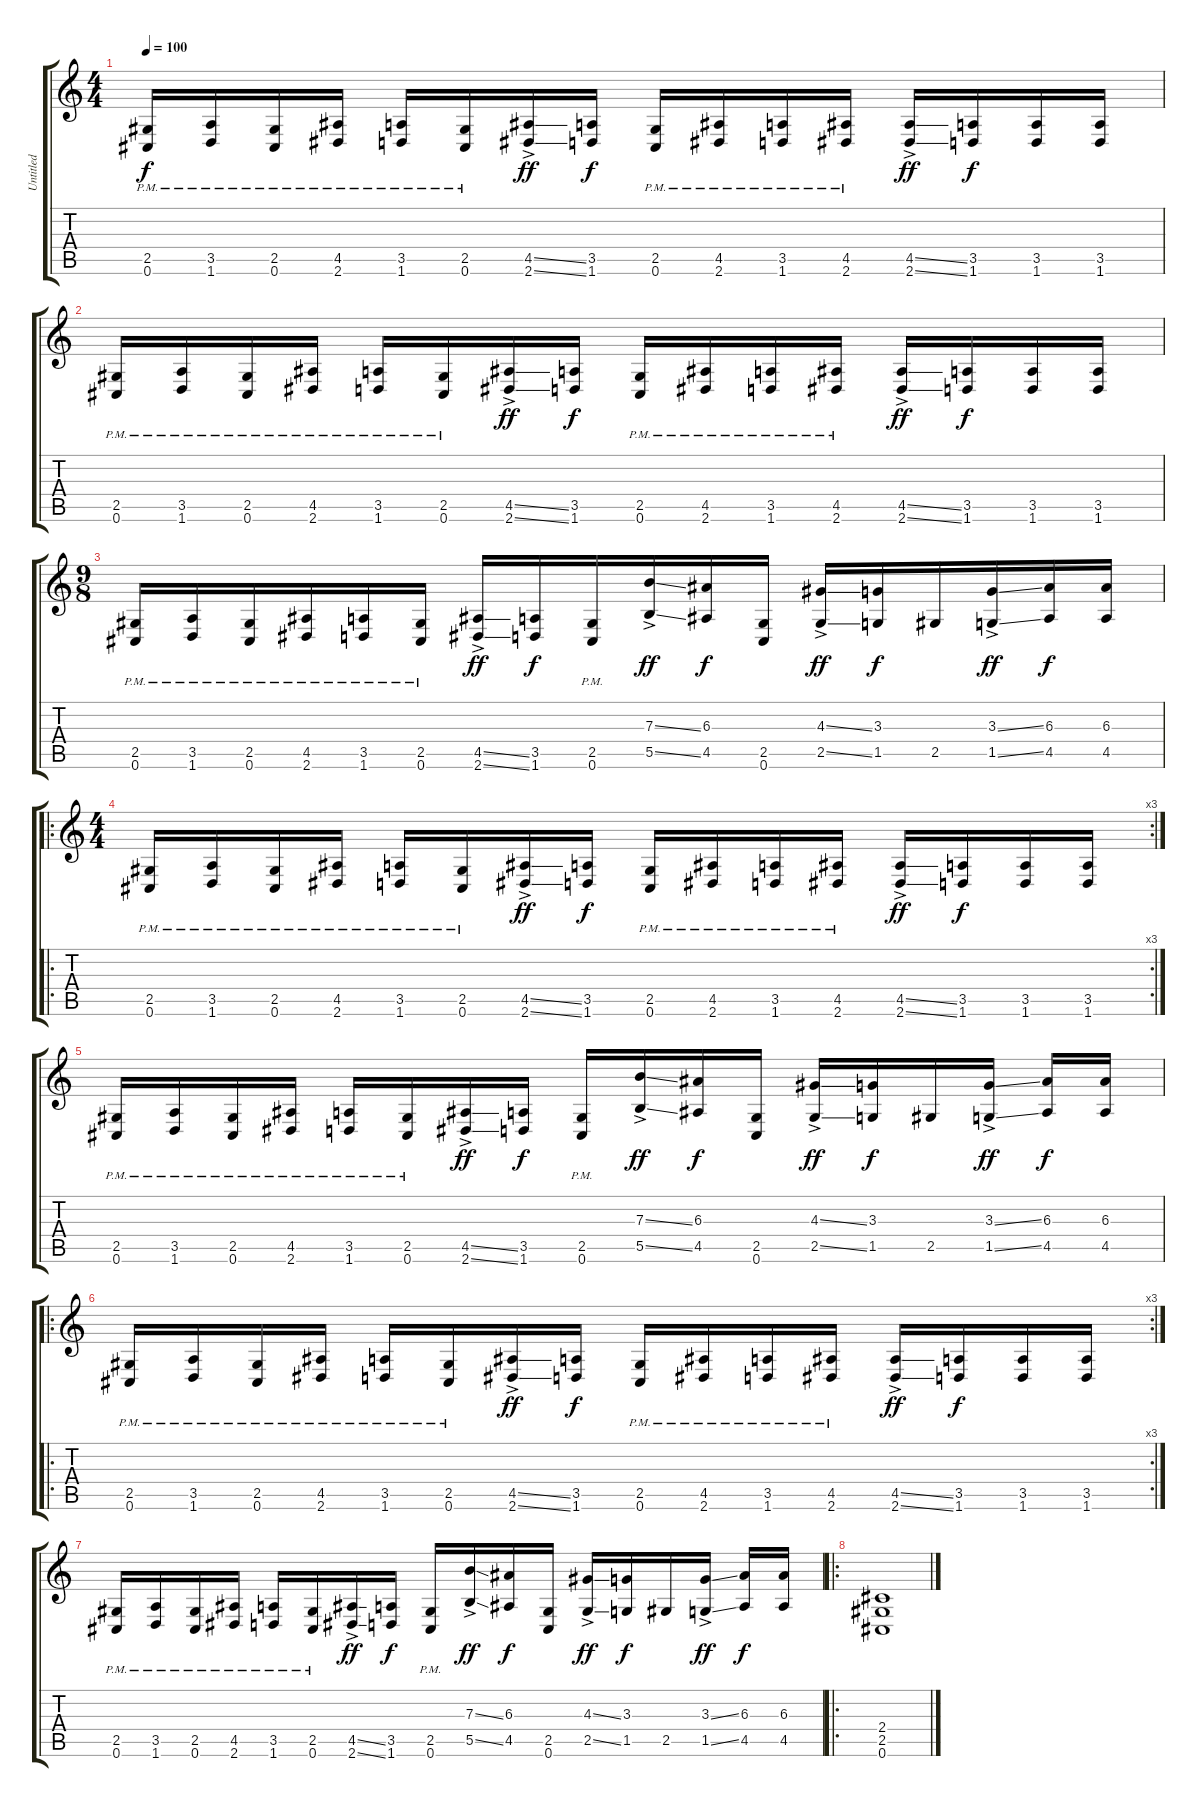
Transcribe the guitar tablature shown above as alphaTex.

\track ("Untitled" "Untitled") {instrument distortionguitar}
\staff {score tabs}
\tuning (Db4 Ab3 E3 B2 Gb2 Db2) {hide}
\ts (4 4)
\tempo 100
\clef g2
\ks c
(2.5{pm} 0.6{pm}).16{dy f} (3.5{pm} 1.6{pm}).16 (2.5{pm} 0.6{pm}).16 (4.5{pm} 2.6{pm}).16 (3.5{pm} 1.6{pm}).16 (2.5{pm} 0.6{pm}).16 (4.5{ss ac} 2.6{ss ac}).16{dy ff} (3.5 1.6).16{dy f} (2.5{pm} 0.6{pm}).16 (4.5{pm} 2.6{pm}).16 (3.5{pm} 1.6{pm}).16 (4.5{pm} 2.6{pm}).16 (4.5{ss ac} 2.6{ss ac}).16{dy ff} (3.5 1.6).16{dy f} (3.5 1.6).16 (3.5 1.6).16 |
(2.5{pm} 0.6{pm}).16 (3.5{pm} 1.6{pm}).16 (2.5{pm} 0.6{pm}).16 (4.5{pm} 2.6{pm}).16 (3.5{pm} 1.6{pm}).16 (2.5{pm} 0.6{pm}).16 (4.5{ss ac} 2.6{ss ac}).16{dy ff} (3.5 1.6).16{dy f} (2.5{pm} 0.6{pm}).16 (4.5{pm} 2.6{pm}).16 (3.5{pm} 1.6{pm}).16 (4.5{pm} 2.6{pm}).16 (4.5{ss ac} 2.6{ss ac}).16{dy ff} (3.5 1.6).16{dy f} (3.5 1.6).16 (3.5 1.6).16 |
\ts (9 8)
(2.5{pm} 0.6{pm}).16 (3.5{pm} 1.6{pm}).16 (2.5{pm} 0.6{pm}).16 (4.5{pm} 2.6{pm}).16 (3.5{pm} 1.6{pm}).16 (2.5{pm} 0.6{pm}).16 (4.5{ss ac} 2.6{ss ac}).16{dy ff} (3.5 1.6).16{dy f} (2.5{pm} 0.6{pm}).16 (7.3{ss ac} 5.5{ss ac}).16{dy ff} (6.3 4.5).16{dy f} (2.5 0.6).16 (4.3{ss ac} 2.5{ss ac}).16{dy ff} (3.3 1.5).16{dy f} 2.5.16 (3.3{ss ac} 1.5{ss ac}).16{dy ff} (6.3 4.5).16{dy f} (6.3 4.5).16 |
\ro
\rc 3
\ts (4 4)
(2.5{pm} 0.6{pm}).16 (3.5{pm} 1.6{pm}).16 (2.5{pm} 0.6{pm}).16 (4.5{pm} 2.6{pm}).16 (3.5{pm} 1.6{pm}).16 (2.5{pm} 0.6{pm}).16 (4.5{ss ac} 2.6{ss ac}).16{dy ff} (3.5 1.6).16{dy f} (2.5{pm} 0.6{pm}).16 (4.5{pm} 2.6{pm}).16 (3.5{pm} 1.6{pm}).16 (4.5{pm} 2.6{pm}).16 (4.5{ss ac} 2.6{ss ac}).16{dy ff} (3.5 1.6).16{dy f} (3.5 1.6).16 (3.5 1.6).16 |
(2.5{pm} 0.6{pm}).16 (3.5{pm} 1.6{pm}).16 (2.5{pm} 0.6{pm}).16 (4.5{pm} 2.6{pm}).16 (3.5{pm} 1.6{pm}).16 (2.5{pm} 0.6{pm}).16 (4.5{ss ac} 2.6{ss ac}).16{dy ff} (3.5 1.6).16{dy f} (2.5{pm} 0.6{pm}).16 (7.3{ss ac} 5.5{ss ac}).16{dy ff} (6.3 4.5).16{dy f} (2.5 0.6).16 (4.3{ss ac} 2.5{ss ac}).16{dy ff} (3.3 1.5).16{dy f} 2.5.16 (3.3{ss ac} 1.5{ss ac}).16{dy ff} (6.3 4.5).16{dy f} (6.3 4.5).16 |
\ro
\rc 3
(2.5{pm} 0.6{pm}).16 (3.5{pm} 1.6{pm}).16 (2.5{pm} 0.6{pm}).16 (4.5{pm} 2.6{pm}).16 (3.5{pm} 1.6{pm}).16 (2.5{pm} 0.6{pm}).16 (4.5{ss ac} 2.6{ss ac}).16{dy ff} (3.5 1.6).16{dy f} (2.5{pm} 0.6{pm}).16 (4.5{pm} 2.6{pm}).16 (3.5{pm} 1.6{pm}).16 (4.5{pm} 2.6{pm}).16 (4.5{ss ac} 2.6{ss ac}).16{dy ff} (3.5 1.6).16{dy f} (3.5 1.6).16 (3.5 1.6).16 |
(2.5{pm} 0.6{pm}).16 (3.5{pm} 1.6{pm}).16 (2.5{pm} 0.6{pm}).16 (4.5{pm} 2.6{pm}).16 (3.5{pm} 1.6{pm}).16 (2.5{pm} 0.6{pm}).16 (4.5{ss ac} 2.6{ss ac}).16{dy ff} (3.5 1.6).16{dy f} (2.5{pm} 0.6{pm}).16 (7.3{ss ac} 5.5{ss ac}).16{dy ff} (6.3 4.5).16{dy f} (2.5 0.6).16 (4.3{ss ac} 2.5{ss ac}).16{dy ff} (3.3 1.5).16{dy f} 2.5.16 (3.3{ss ac} 1.5{ss ac}).16{dy ff} (6.3 4.5).16{dy f} (6.3 4.5).16 |
\ro
(2.4 2.5 0.6).1
